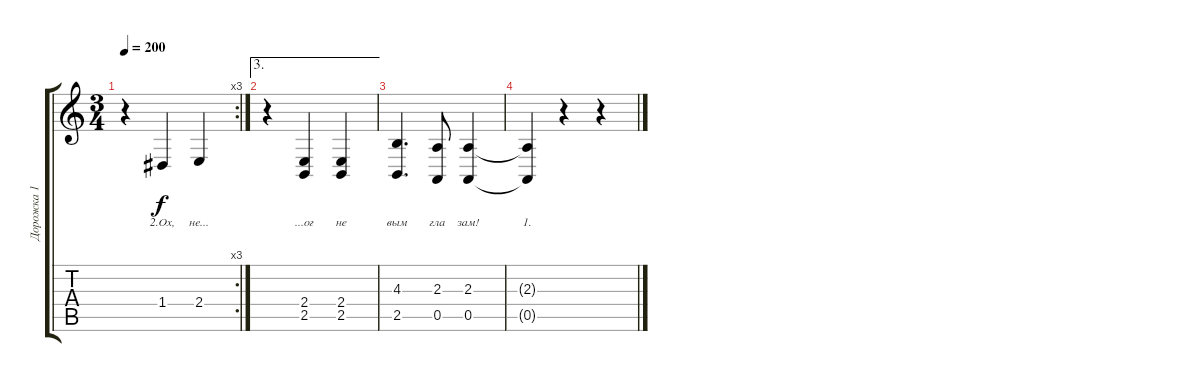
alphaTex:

\track ("Дорожка 1" "Дорожка 1") {instrument brasssection}
\staff {score tabs}
\tuning (E4 B3 G3 D3 A2 E2) {hide}
\rc 3
\ts (3 4)
\tempo 200
\clef g2
\ks c
r.4{dy f} 1.4.4{lyrics (0 "2.Ох,") lyrics (1 "") lyrics (2 "") lyrics (3 "") lyrics (4 "")} 2.4.4{lyrics (0 "не...") lyrics (1 "") lyrics (2 "") lyrics (3 "") lyrics (4 "")} |
\ae 3
r.4 (2.4 2.5).4{lyrics (0 "...ог") lyrics (1 "") lyrics (2 "") lyrics (3 "") lyrics (4 "")} (2.4 2.5).4{lyrics (0 "не") lyrics (1 "") lyrics (2 "") lyrics (3 "") lyrics (4 "")} |
(4.3 2.5).4{d lyrics (0 "вым") lyrics (1 "") lyrics (2 "") lyrics (3 "") lyrics (4 "")} (2.3 0.5).8{lyrics (0 "гла") lyrics (1 "") lyrics (2 "") lyrics (3 "") lyrics (4 "")} (2.3 0.5).4{lyrics (0 "зам!") lyrics (1 "") lyrics (2 "") lyrics (3 "") lyrics (4 "")} |
(2.3{t} 0.5{t}).4{lyrics (0 "1.") lyrics (1 "") lyrics (2 "") lyrics (3 "") lyrics (4 "")} r.4 r.4
